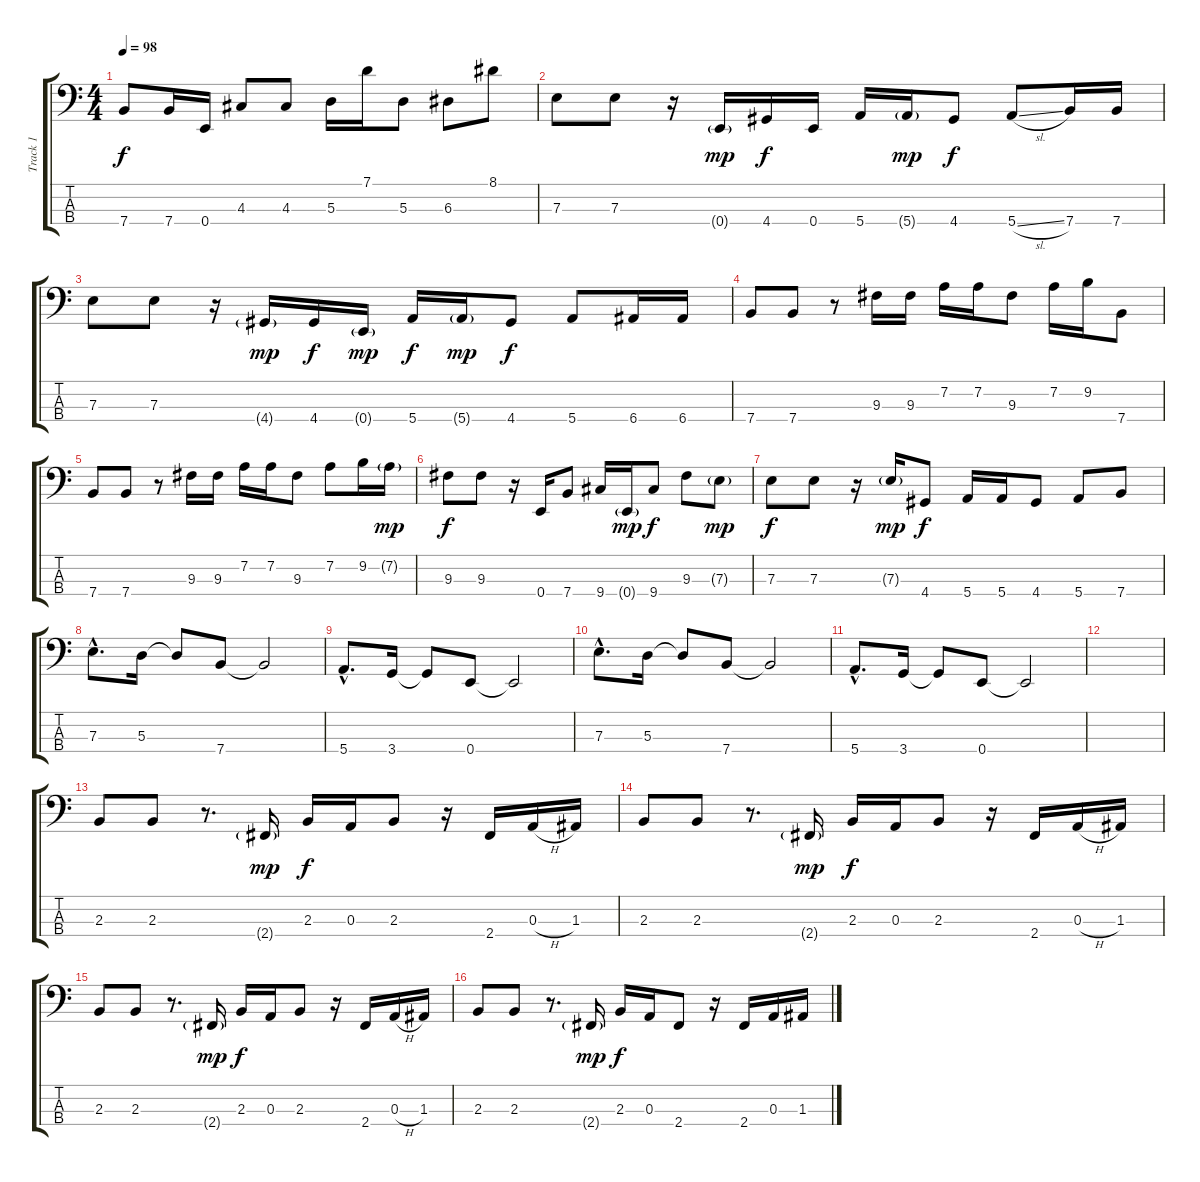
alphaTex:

\track ("Track 1" "Track 1") {instrument electricbassfinger}
\staff {score tabs}
\tuning (G2 D2 A1 E1) {hide}
\ts (4 4)
\tempo 98
\clef f4
\ks c
7.4.8{dy f} 7.4.16 0.4.16 4.3.8 4.3.8 5.3.16 7.1.16 5.3.8 6.3.8 8.1.8 |
7.3.8 7.3.8 r.16 0.4{g}.16{dy mp} 4.4.16{dy f} 0.4.16 5.4.16 5.4{g}.16{dy mp} 4.4.8{dy f} 5.4{sl}.8 7.4.16 7.4.16 |
7.3.8 7.3.8 r.16 4.4{g}.16{dy mp} 4.4.16{dy f} 0.4{g}.16{dy mp} 5.4.16{dy f} 5.4{g}.16{dy mp} 4.4.8{dy f} 5.4.8 6.4.16 6.4.16 |
7.4.8 7.4.8 r.8 9.3.16 9.3.16 7.2.16 7.2.16 9.3.8 7.2.16 9.2.16 7.4.8 |
7.4.8 7.4.8 r.8 9.3.16 9.3.16 7.2.16 7.2.16 9.3.8 7.2.8 9.2.16 7.2{g}.16{dy mp} |
9.3.8{dy f} 9.3.8 r.16 0.4.16 7.4.8 9.4.16 0.4{g}.16{dy mp} 9.4.8{dy f} 9.3.8 7.3{g}.8{dy mp} |
7.3.8{dy f} 7.3.8 r.16 7.3{g}.16{dy mp} 4.4.8{dy f} 5.4.16 5.4.16 4.4.8 5.4.8 7.4.8 |
7.3{hac}.8{d} 5.3.16 5.3{t}.8 7.4.8 7.4{t}.2 |
5.4{hac}.8{d} 3.4.16 3.4{t}.8 0.4.8 0.4{t}.2 |
7.3{hac}.8{d} 5.3.16 5.3{t}.8 7.4.8 7.4{t}.2 |
5.4{hac}.8{d} 3.4.16 3.4{t}.8 0.4.8 0.4{t}.2 |
|
2.3.8 2.3.8 r.8{d} 2.4{g}.16{dy mp} 2.3.16{dy f} 0.3.16 2.3.8 r.16 2.4.16 0.3{h}.16 1.3.16 |
2.3.8 2.3.8 r.8{d} 2.4{g}.16{dy mp} 2.3.16{dy f} 0.3.16 2.3.8 r.16 2.4.16 0.3{h}.16 1.3.16 |
2.3.8 2.3.8 r.8{d} 2.4{g}.16{dy mp} 2.3.16{dy f} 0.3.16 2.3.8 r.16 2.4.16 0.3{h}.16 1.3.16 |
2.3.8 2.3.8 r.8{d} 2.4{g}.16{dy mp} 2.3.16{dy f} 0.3.16 2.4.8 r.16 2.4.16 0.3.16 1.3.16
